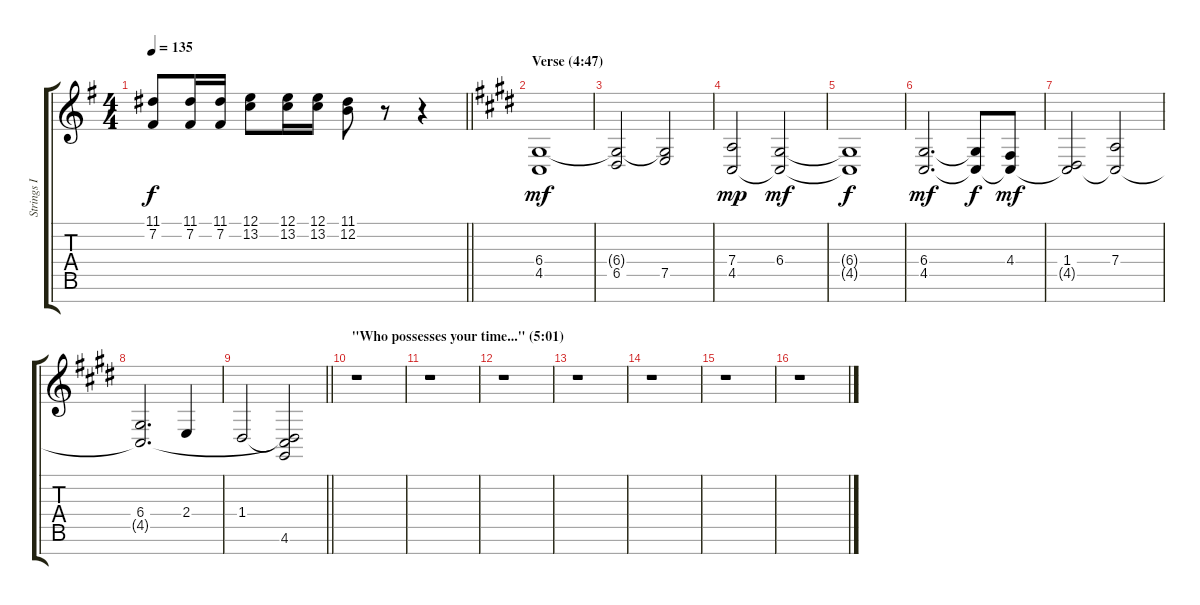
\track ("Strings I" "Strings I") {instrument stringensemble1}
\staff {score tabs}
\tuning (E4 B3 G3 D3 A2 E2 B1) {hide}
\ts (4 4)
\tempo 135
\clef g2
\barLineRight lightlight
\ks eminor
(11.1 7.2).8{dy f} (11.1 7.2).16 (11.1 7.2).16 (12.1 13.2).8 (12.1 13.2).16 (12.1 13.2).16 (11.1 12.2).8 r.8 r.4 |
\section ("" "Verse (4:47)")
\ks c#minor
(6.4 4.5).1{dy mf} |
(6.4{t} 6.5).2 (6.4{t} 7.5).2 |
(7.4 4.5).2{dy mp} (6.4 4.5{t}).2{dy mf} |
(6.4{t} 4.5{t}).1{dy f} |
(6.4 4.5).2{d dy mf} (6.4{t} 4.5{t}).8{dy f} (4.4 4.5{t}).8{dy mf} |
(1.4 4.5{t}).2 (7.4 4.5{t}).2 |
(6.4 4.5{t}).2{d} 2.4.4 |
\barLineRight lightlight
1.4.2 (1.4{t} 4.5{t} 4.6).2 |
\section ("" "\"Who possesses your time...\" (5:01)")
r.1 |
r.1 |
r.1 |
r.1 |
r.1 |
r.1 |
r.1
